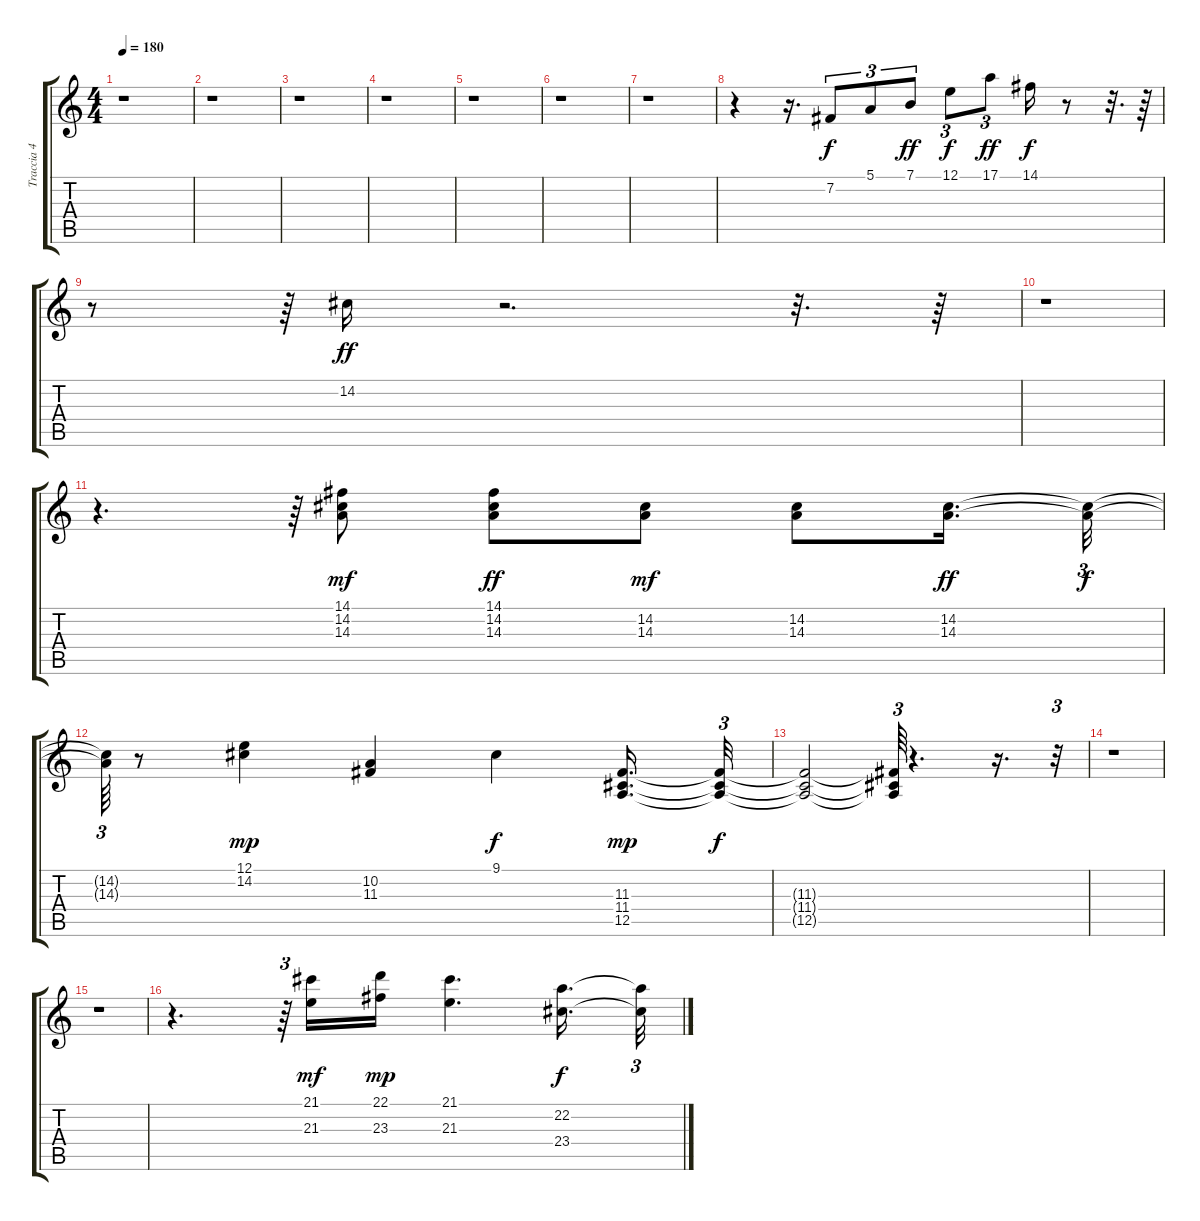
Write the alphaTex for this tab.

\track ("Traccia 4" "Traccia 4") {instrument acousticgrandpiano}
\staff {score tabs}
\tuning (E4 B3 G3 D3 A2 E2) {hide}
\ts (4 4)
\tempo 180
\clef g2
\ks c
r.1{dy f} |
r.1 |
r.1 |
r.1 |
r.1 |
r.1 |
r.1 |
r.4 r.16{d} 7.2.8{tu (3 2)} 5.1.8{tu (3 2)} 7.1.8{tu (3 2) dy ff} 12.1.8{tu (3 2) dy f} 17.1.8{tu (3 2) dy ff} 14.1.16{dy f} r.8 r.32{d} r.64 |
r.8 r.64{tu (3 2)} 14.2.16{dy ff} r.2{d} r.32{d} r.64 |
r.1 |
r.4{d} r.64{tu (3 2)} (14.1 14.2 14.3).8{dy mf} (14.1 14.2 14.3).8{dy ff} (14.2 14.3).8{dy mf} (14.2 14.3).8 (14.2 14.3).16{d dy ff} (14.2{t} 14.3{t}).32{tu (3 2) dy f} |
(14.2{t} 14.3{t}).64{tu (3 2)} r.8 (12.1 14.2).4{dy mp} (10.2 11.3).4 9.1.4{dy f} (11.3 11.4 12.5).16{d dy mp} (11.3{t} 11.4{t} 12.5{t}).32{tu (3 2) dy f} |
(11.3{t} 11.4{t} 12.5{t}).2 (11.3{t} 11.4{t} 12.5{t}).64{tu (3 2)} r.4{d} r.16{d} r.32{tu (3 2)} |
r.1 |
r.1 |
r.4{d} r.64{tu (3 2)} (21.1 21.3).16{dy mf} (22.1 23.3).16{dy mp} (21.1 21.3).4{d} (22.2 23.4).16{d dy f} (22.2{t} 23.4{t}).32{tu (3 2)}
